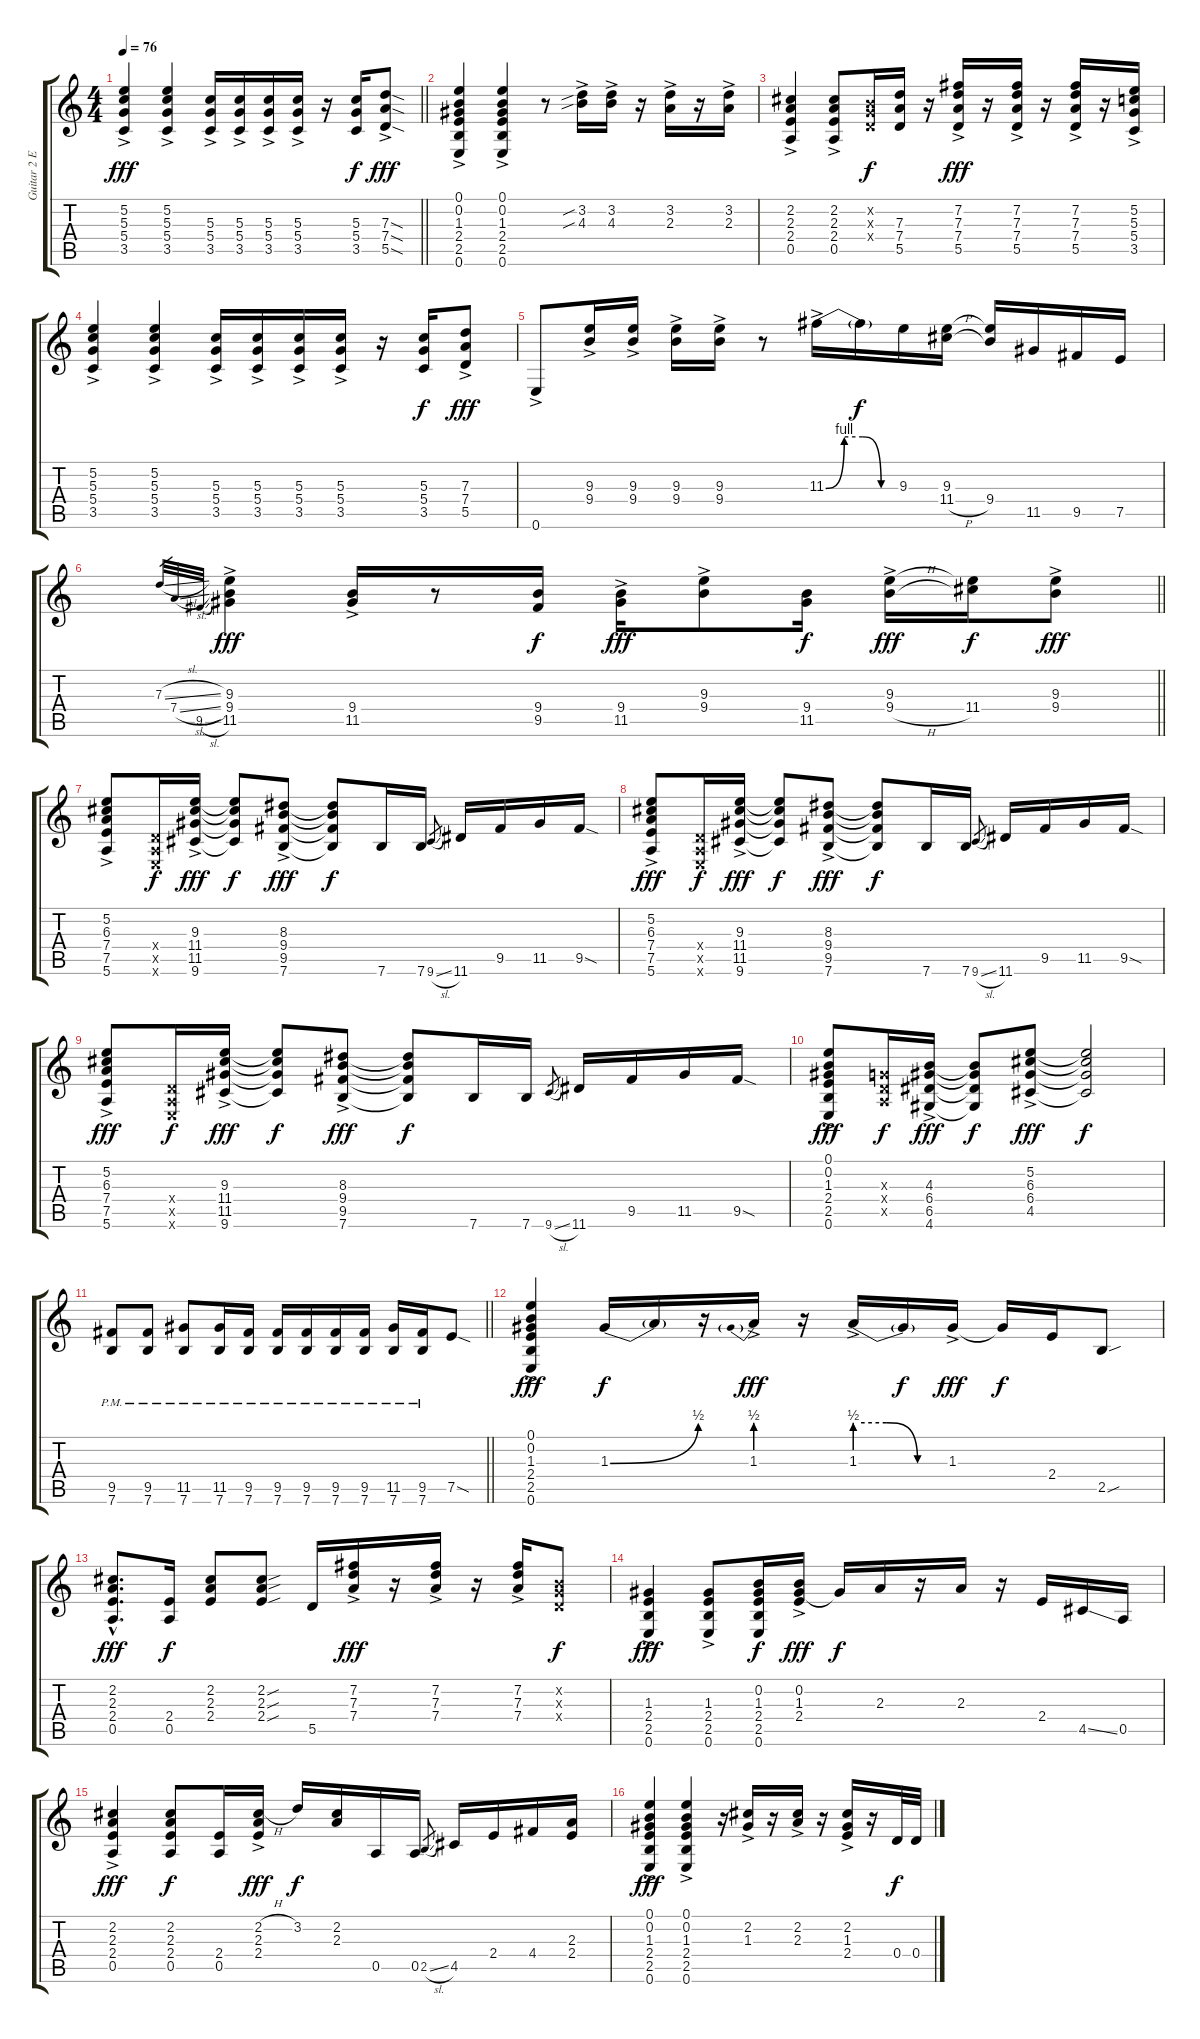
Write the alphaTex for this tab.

\track ("Guitar 2 Electric" "Guitar 2 E") {instrument overdrivenguitar}
\staff {score tabs}
\tuning (E4 B3 G3 D3 A2 E2) {hide}
\ts (4 4)
\tempo 76
\clef g2
\barLineRight lightlight
\ks c
(5.2{ac} 5.3{ac} 5.4{ac} 3.5{ac}).4{dy fff} (5.2{ac} 5.3{ac} 5.4{ac} 3.5{ac}).4 (5.3{ac} 5.4{ac} 3.5{ac}).16 (5.3{ac} 5.4{ac} 3.5{ac}).16 (5.3{ac} 5.4{ac} 3.5{ac}).16 (5.3{ac} 5.4{ac} 3.5{ac}).16 r.16 (5.3 5.4 3.5).16{dy f} (7.3{sod ac} 7.4{sod ac} 5.5{sod ac}).8{dy fff} |
(0.1{ac} 0.2{ac} 1.3{ac} 2.4{ac} 2.5{ac} 0.6{ac}).4 (0.1{ac} 0.2{ac} 1.3{ac} 2.4{ac} 2.5{ac} 0.6{ac}).4 r.8 (3.2{sib ac} 4.3{sib ac}).16 (3.2{ac} 4.3{ac}).16 r.16 (3.2{ac} 2.3{ac}).16 r.16 (3.2{ac} 2.3{ac}).16 |
(2.2{ac} 2.3{ac} 2.4{ac} 0.5{ac}).4 (2.2{ac} 2.3{ac} 2.4{ac} 0.5{ac}).8 (0.2{x} 0.3{x} 0.4{x}).16{dy f} (7.3 7.4 5.5).16 r.16 (7.2{ac} 7.3{ac} 7.4{ac} 5.5{ac}).16{dy fff} r.16 (7.2{ac} 7.3{ac} 7.4{ac} 5.5{ac}).16 r.16 (7.2{ac} 7.3{ac} 7.4{ac} 5.5{ac}).16 r.16 (5.2{ac} 5.3{ac} 5.4{ac} 3.5{ac}).16 |
(5.2{ac} 5.3{ac} 5.4{ac} 3.5{ac}).4 (5.2{ac} 5.3{ac} 5.4{ac} 3.5{ac}).4 (5.3{ac} 5.4{ac} 3.5{ac}).16 (5.3{ac} 5.4{ac} 3.5{ac}).16 (5.3{ac} 5.4{ac} 3.5{ac}).16 (5.3{ac} 5.4{ac} 3.5{ac}).16 r.16 (5.3 5.4 3.5).16{dy f} (7.3{ac} 7.4{ac} 5.5{ac}).8{dy fff} |
0.6{ac}.8 (9.3{ac} 9.4{ac}).16 (9.3{ac} 9.4{ac}).16 (9.3{ac} 9.4{ac}).16 (9.3{ac} 9.4{ac}).16 r.8 11.3{be (custom 0 0 15 4 30 4 45 0 60 0) ac}.16 11.3{t}.16{dy f} 9.3.16 (9.3 11.4{h}).16 (9.3{t} 9.4).16 11.5.16 9.5.16 7.5.16 |
\barLineRight lightlight
7.3{sl}.32{gr} 7.4{sl}.32{gr} 9.5{sl}.32{gr} (9.3{ac} 9.4{ac} 11.5{ac}).4{dy fff} (9.4{ac} 11.5{ac}).16 r.8 (9.4 9.5).16{dy f} (9.4{ac} 11.5{ac}).16{dy fff} (9.3{ac} 9.4{ac}).8 (9.4 11.5).16{dy f} (9.3{ac} 9.4{h ac}).16{dy fff} (9.3{t} 11.4).16{dy f} (9.3{ac} 9.4{ac}).8{dy fff} |
(5.2{ac} 6.3{ac} 7.4{ac} 7.5{ac} 5.6{ac}).8 (0.4{x} 0.5{x} 0.6{x}).16{dy f} (9.3{ac} 11.4{ac} 11.5{ac} 9.6{ac}).16{dy fff} (9.3{t} 11.4{t} 11.5{t} 9.6{t}).8{dy f} (8.3{ac} 9.4{ac} 9.5{ac} 7.6{ac}).8{dy fff} (8.3{t} 9.4{t} 9.5{t} 7.6{t}).8{dy f} 7.6.16 7.6.16 9.6{sl}.8{gr} 11.6.16 9.5.16 11.5.16 9.5{sod}.16 |
(5.2{ac} 6.3{ac} 7.4{ac} 7.5{ac} 5.6{ac}).8{dy fff} (0.4{x} 0.5{x} 0.6{x}).16{dy f} (9.3{ac} 11.4{ac} 11.5{ac} 9.6{ac}).16{dy fff} (9.3{t} 11.4{t} 11.5{t} 9.6{t}).8{dy f} (8.3{ac} 9.4{ac} 9.5{ac} 7.6{ac}).8{dy fff} (8.3{t} 9.4{t} 9.5{t} 7.6{t}).8{dy f} 7.6.16 7.6.16 9.6{sl}.8{gr} 11.6.16 9.5.16 11.5.16 9.5{sod}.16 |
(5.2{ac} 6.3{ac} 7.4{ac} 7.5{ac} 5.6{ac}).8{dy fff} (0.4{x} 0.5{x} 0.6{x}).16{dy f} (9.3{ac} 11.4{ac} 11.5{ac} 9.6{ac}).16{dy fff} (9.3{t} 11.4{t} 11.5{t} 9.6{t}).8{dy f} (8.3{ac} 9.4{ac} 9.5{ac} 7.6{ac}).8{dy fff} (8.3{t} 9.4{t} 9.5{t} 7.6{t}).8{dy f} 7.6.16 7.6.16 9.6{sl}.8{gr} 11.6.16 9.5.16 11.5.16 9.5{sod}.16 |
(0.1{ac} 0.2{ac} 1.3{ac} 2.4{ac} 2.5{ac} 0.6{ac}).8{dy fff} (0.3{x} 0.4{x} 0.5{x}).16{dy f} (4.3{ac} 6.4{ac} 6.5{ac} 4.6{ac}).16{dy fff} (4.3{t} 6.4{t} 6.5{t} 4.6{t}).8{dy f} (5.2{ac} 6.3{ac} 6.4{ac} 4.5{ac}).8{dy fff} (5.2{t} 6.3{t} 6.4{t} 4.5{t}).2{dy f} |
\barLineRight lightlight
(9.5{pm} 7.6{pm}).8 (9.5{pm} 7.6{pm}).8 (11.5{pm} 7.6{pm}).8 (11.5{pm} 7.6{pm}).16 (9.5{pm} 7.6{pm}).16 (9.5{pm} 7.6{pm}).16 (9.5{pm} 7.6{pm}).16 (9.5{pm} 7.6{pm}).16 (9.5{pm} 7.6{pm}).16 (11.5{pm} 7.6{pm}).16 (9.5{pm} 7.6{pm}).16 7.5{sod}.8 |
(0.1{ac} 0.2{ac} 1.3{ac} 2.4{ac} 2.5{ac} 0.6{ac}).4{dy fff} 1.3{be (bend 0 0 60 2)}.16{dy f} 1.3{t}.16 r.16 1.3{be (prebend 0 2 60 2) ac}.16{dy fff} r.16 1.3{be (custom 0 2 20 2 40 0 60 0) ac}.16 1.3{t}.16{dy f} 1.3{ac}.16{dy fff} 1.3{t}.16{dy f} 2.4.16 2.5{sou}.8 |
(2.2{hac} 2.3{hac} 2.4{hac} 0.5{hac}).8{d dy fff} (2.4 0.5).16{dy f} (2.2 2.3 2.4).8 (2.2{sou} 2.3{sou} 2.4{sou}).8 5.5.16 (7.2{ac} 7.3{ac} 7.4{ac}).16{dy fff} r.16 (7.2{ac} 7.3{ac} 7.4{ac}).16 r.16 (7.2{ac} 7.3{ac} 7.4{ac}).16 (0.2{x} 0.3{x} 0.4{x}).8{dy f} |
(1.3{ac} 2.4{ac} 2.5{ac} 0.6{ac}).4{dy fff} (1.3{ac} 2.4{ac} 2.5{ac} 0.6{ac}).8 (0.2 1.3 2.4 2.5 0.6).16{dy f} (0.2{ac} 1.3{ac} 2.4{ac}).16{dy fff} 1.3{t}.16{dy f} 2.3.16 r.16 2.3.16 r.16 2.4.16 4.5{ss}.16 0.5.16 |
(2.2{ac} 2.3{ac} 2.4{ac} 0.5{ac}).4{dy fff} (2.2 2.3 2.4 0.5).8{dy f} (2.4 0.5).16 (2.2{h ac} 2.3{ac} 2.4{ac}).16{dy fff} 3.2.16{dy f} (2.2 2.3).16 0.5.16 0.5.16 2.5{sl}.8{gr} 4.5.16 2.4.16 4.4.16 (2.3 2.4).16 |
(0.1{ac} 0.2{ac} 1.3{ac} 2.4{ac} 2.5{ac} 0.6{ac}).4{dy fff} (0.1{ac} 0.2{ac} 1.3{ac} 2.4{ac} 2.5{ac} 0.6{ac}).4 r.16 (2.2{ac} 1.3{ac}).16 r.16 (2.2{ac} 2.3{ac}).16 r.16 (2.2{ac} 1.3{ac} 2.4{ac}).16 r.16 0.4.32{dy f} 0.4.32
